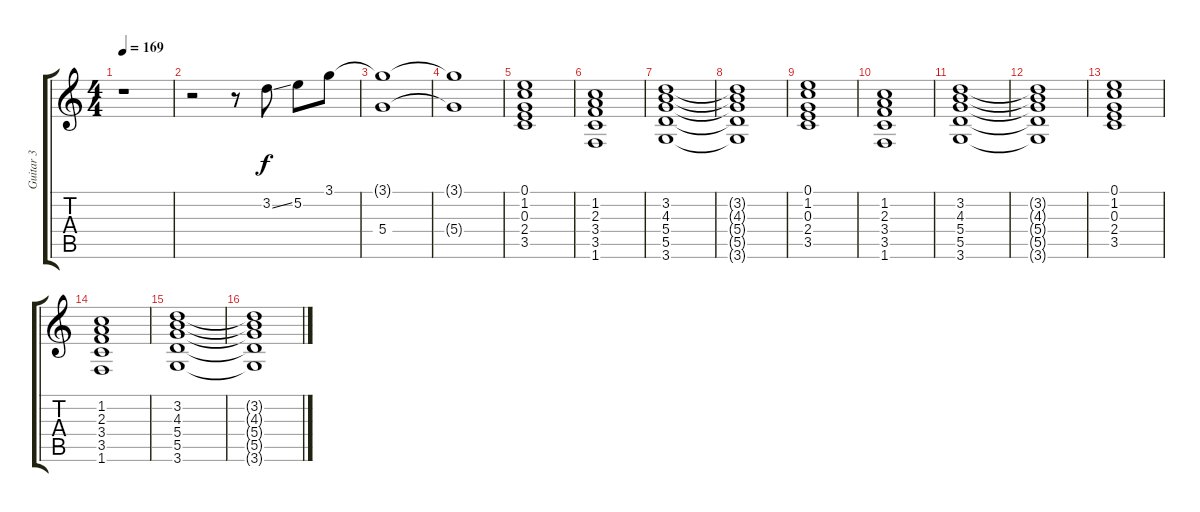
\track ("Guitar 3" "Guitar 3") {instrument distortionguitar}
\staff {score tabs}
\tuning (E4 B3 G3 D3 A2 E2) {hide}
\ts (4 4)
\tempo 169
\clef g2
\ks c
r.1{dy f} |
r.2 r.8 3.2{ss}.8{volume 16 balance 8 instrument distortionguitar} 5.2.8 3.1.8 |
(3.1{t} 5.4).1 |
(3.1{t} 5.4{t}).1 |
(0.1 1.2 0.3 2.4 3.5).1 |
(1.2 2.3 3.4 3.5 1.6).1 |
(3.2 4.3 5.4 5.5 3.6).1 |
(3.2{t} 4.3{t} 5.4{t} 5.5{t} 3.6{t}).1 |
(0.1 1.2 0.3 2.4 3.5).1 |
(1.2 2.3 3.4 3.5 1.6).1 |
(3.2 4.3 5.4 5.5 3.6).1 |
(3.2{t} 4.3{t} 5.4{t} 5.5{t} 3.6{t}).1 |
(0.1 1.2 0.3 2.4 3.5).1 |
(1.2 2.3 3.4 3.5 1.6).1 |
(3.2 4.3 5.4 5.5 3.6).1 |
(3.2{t} 4.3{t} 5.4{t} 5.5{t} 3.6{t}).1
